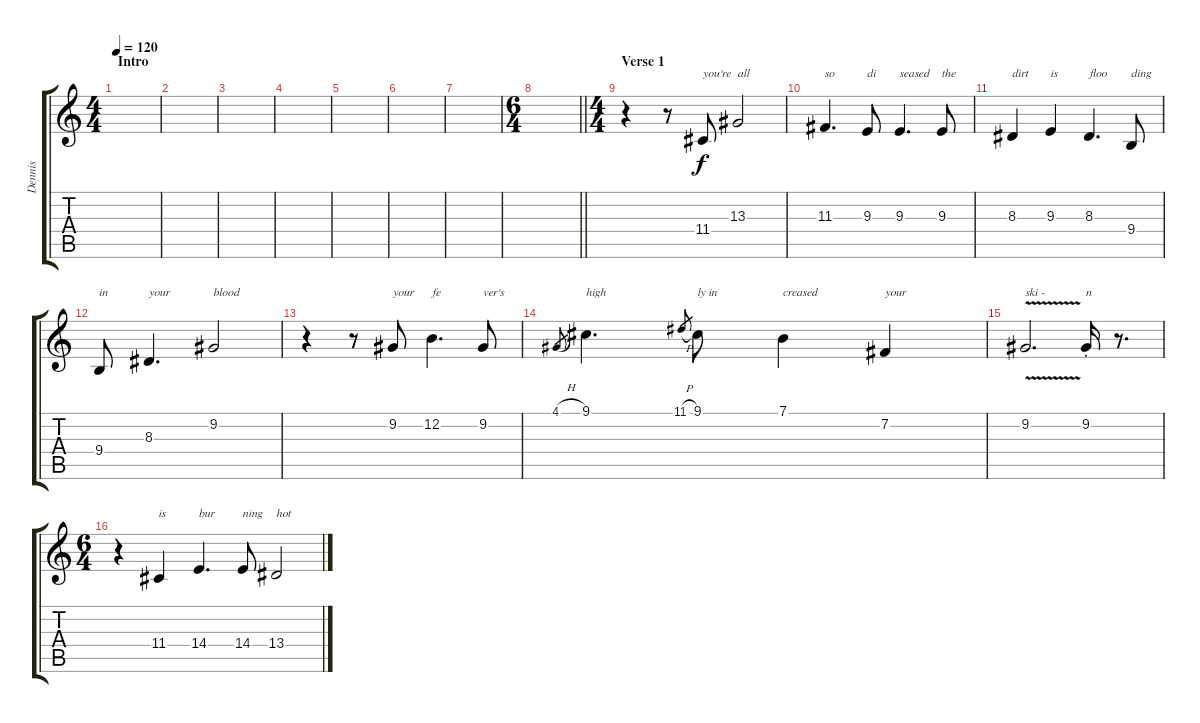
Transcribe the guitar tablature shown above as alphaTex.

\track ("Dennis" "Dennis") {instrument tenorsax}
\staff {score tabs}
\tuning (E4 B3 G3 D3 A2 E2) {hide}
\ts (4 4)
\section ("" "Intro")
\tempo 120
\clef g2
\ks c
|
|
|
|
|
|
|
\ts (6 4)
\barLineRight lightlight
|
\ts (4 4)
\section ("" "Verse 1")
r.4 r.8 11.4.8{txt "you're"} 13.3.2{txt "all"} |
11.3.4{d txt "so"} 9.3.8{txt "di"} 9.3.4{d txt "seased"} 9.3.8{txt "the"} |
8.3.4{txt "dirt"} 9.3.4{txt "is"} 8.3.4{d txt "floo"} 9.4.8{txt "ding"} |
9.4.8{txt "in"} 8.3.4{d txt "your"} 9.2.2{txt "blood"} |
r.4 r.8 9.2.8{txt "your"} 12.2.4{d txt "fe"} 9.2.8{txt "ver's"} |
4.1{h}.8{gr} 9.1.4{d txt "high"} 11.1{h}.8{gr} 9.1.8{txt "ly in"} 7.1.4{txt "creased"} 7.2.4{txt "your"} |
9.2{v}.2{d txt "ski -"} 9.2{st}.16{txt "n"} r.8{d} |
\ts (6 4)
r.4 11.4.4{txt "is"} 14.4.4{d txt "bur"} 14.4.8{txt "ning"} 13.4.2{txt "hot"}
